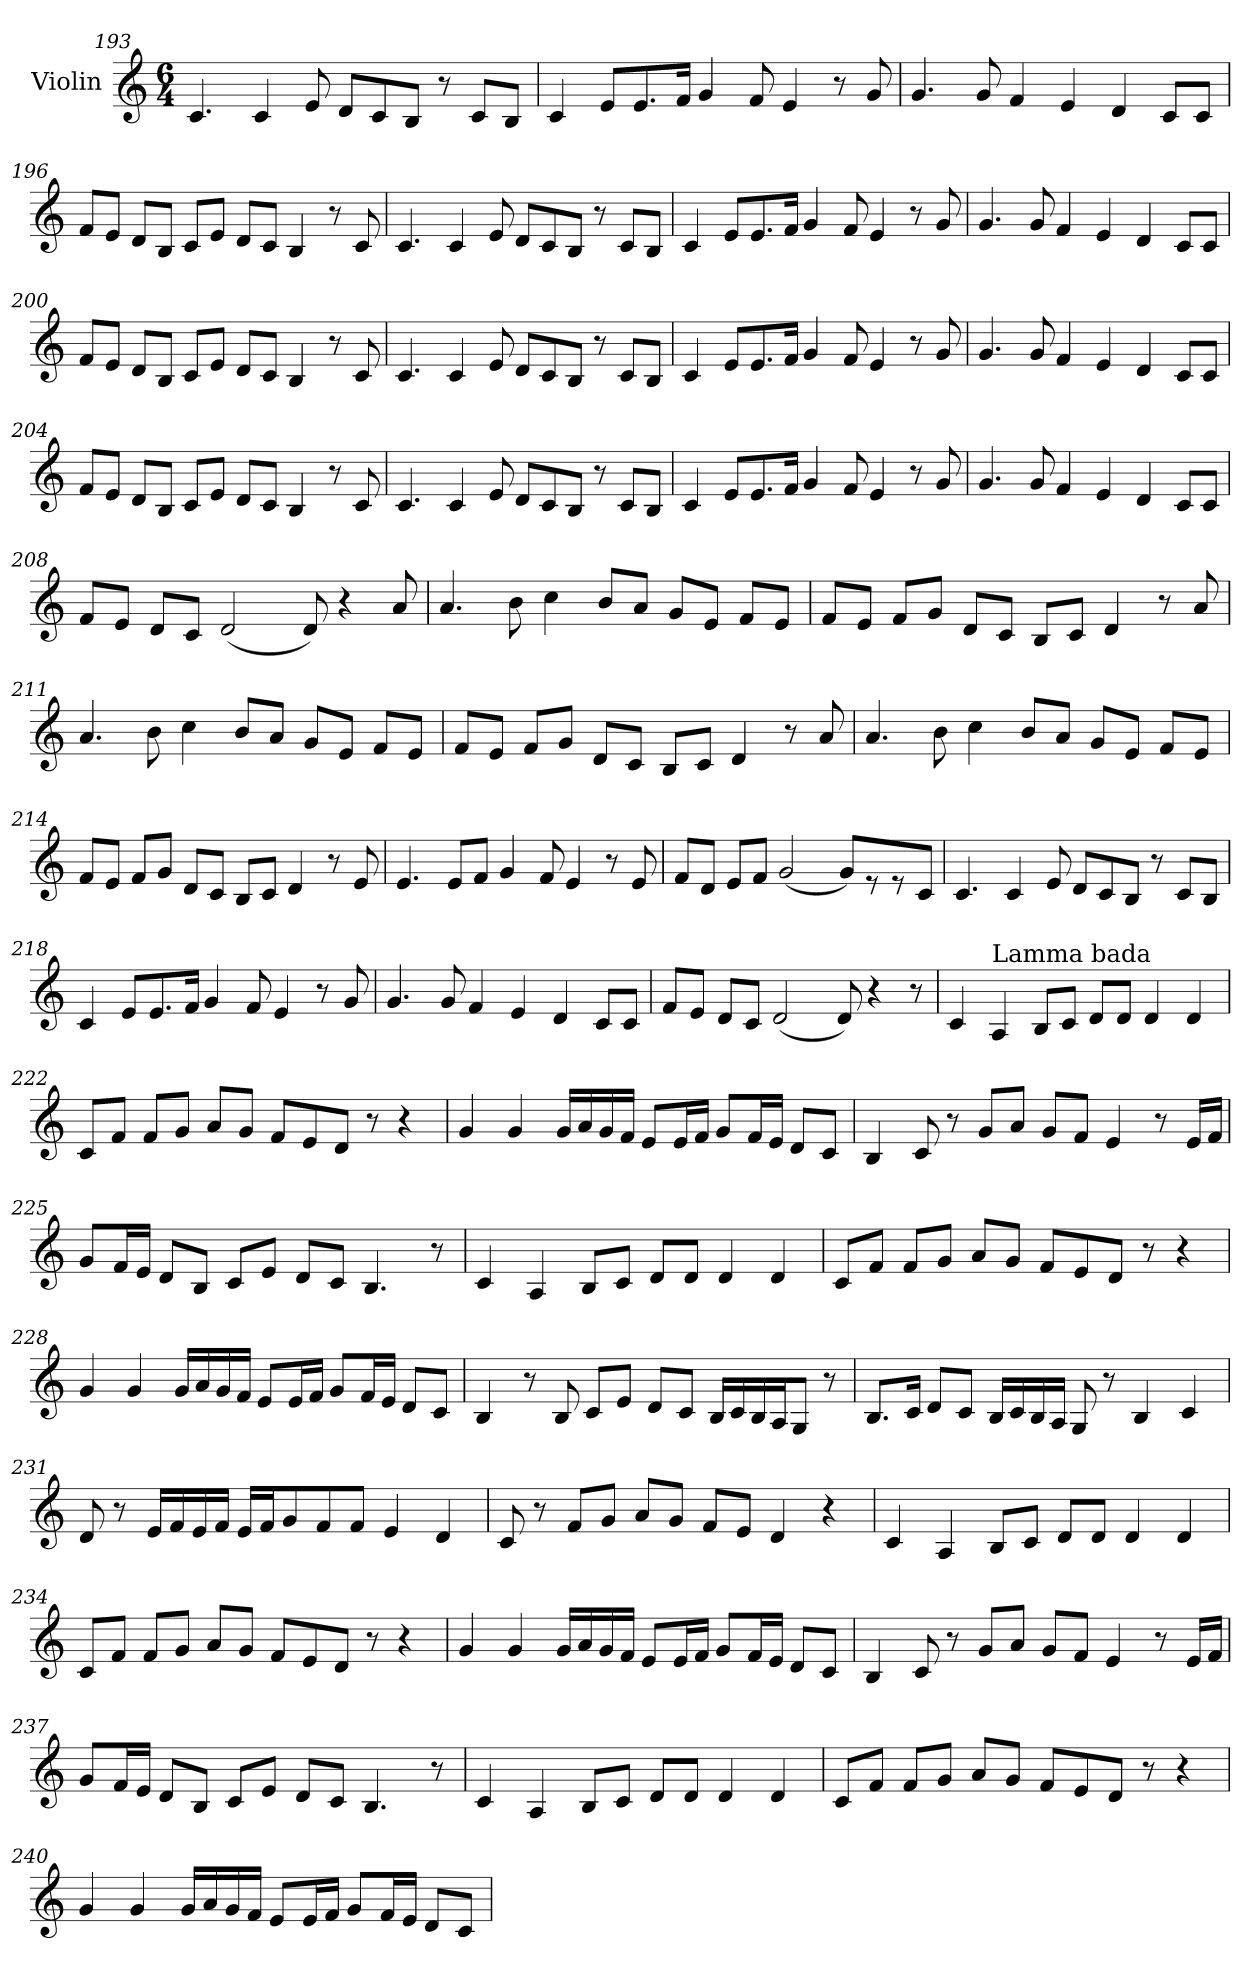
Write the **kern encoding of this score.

**kern
*part1
*staff1
*I"Violin
*clefG2
*k[]
*M6/4
=193
4.c/
4c/
8e/
8d/L
8c/
8B/J
8r
8c/L
8B/J
=194
4c/
8e/L
8.e/
16f/Jk
4g/
8f/
4e/
8r
8g/
!!LO:LB:g=z
=195
4.g/
8g/
4f/
4e/
4d/
8c/L
8c/J
=196
8f/L
8e/J
8d/L
8B/J
8c/L
8e/J
8d/L
8c/J
4B/
8r
8c/
=197
4.c/
4c/
8e/
8d/L
8c/
8B/J
8r
8c/L
8B/J
!!LO:PB:g=z
=198
4c/
8e/L
8.e/
16f/Jk
4g/
8f/
4e/
8r
8g/
!!LO:LB:g=z
=199
4.g/
8g/
4f/
4e/
4d/
8c/L
8c/J
=200
8f/L
8e/J
8d/L
8B/J
8c/L
8e/J
8d/L
8c/J
4B/
8r
8c/
=201
4.c/
4c/
8e/
8d/L
8c/
8B/J
8r
8c/L
8B/J
!!LO:LB:g=z
=202
4c/
8e/L
8.e/
16f/Jk
4g/
8f/
4e/
8r
8g/
=203
4.g/
8g/
4f/
4e/
4d/
8c/L
8c/J
=204
8f/L
8e/J
8d/L
8B/J
8c/L
8e/J
8d/L
8c/J
4B/
8r
8c/
!!LO:LB:g=z
=205
4.c/
4c/
8e/
8d/L
8c/
8B/J
8r
8c/L
8B/J
!!LO:LB:g=z
=206
4c/
8e/L
8.e/
16f/Jk
4g/
8f/
4e/
8r
8g/
=207
4.g/
8g/
4f/
4e/
4d/
8c/L
8c/J
=208
8f/L
8e/J
8d/L
8c/J
(<2d/
8d/)
4r
8a/
!!LO:LB:g=z
=209
4.a/
8b\
4cc\
8b/L
8a/J
8g/L
8e/J
8f/L
8e/J
=210
8f/L
8e/J
8f/L
8g/J
8d/L
8c/J
8B/L
8c/J
4d/
8r
8a/
=211
4.a/
8b\
4cc\
8b/L
8a/J
8g/L
8e/J
8f/L
8e/J
!!LO:LB:g=z
=212
8f/L
8e/J
8f/L
8g/J
8d/L
8c/J
8B/L
8c/J
4d/
8r
8a/
=213
4.a/
8b\
4cc\
8b/L
8a/J
8g/L
8e/J
8f/L
8e/J
=214
8f/L
8e/J
8f/L
8g/J
8d/L
8c/J
8B/L
8c/J
4d/
8r
8e/
!!LO:LB:g=z
=215
4.e/
8e/L
8f/J
4g/
8f/
4e/
8r
8e/
=216
8f/L
8d/J
8e/L
8f/J
(<2g/
8g/L)
8r
8r
8c/J
=217
4.c/
4c/
8e/
8d/L
8c/
8B/J
8r
8c/L
8B/J
!!LO:PB:g=z
=218
4c/
8e/L
8.e/
16f/Jk
4g/
8f/
4e/
8r
8g/
=219
4.g/
8g/
4f/
4e/
4d/
8c/L
8c/J
=220
8f/L
8e/J
8d/L
8c/J
(<2d/
8d/)
4r
8r
!!LO:LB:g=z
=221
4c/
!LO:TX:a:t=Lamma bada
4A/
8B/L
8c/J
8d/L
8d/J
4d/
4d/
=222
8c/L
8f/J
8f/L
8g/J
8a/L
8g/J
8f/L
8e/
8d/J
8r
4r
=223
4g/
4g/
16g/LL
16a/
16g/
16f/JJ
8e/L
16e/L
16f/JJ
8g/L
16f/L
16e/JJ
8d/L
8c/J
!!LO:LB:g=z
=224
4B/
8c/
8r
8g/L
8a/J
8g/L
8f/J
4e/
8r
16e/LL
16f/JJ
=225
8g/L
16f/L
16e/JJ
8d/L
8B/J
8c/L
8e/J
8d/L
8c/J
4.B/
8r
=226
4c/
4A/
8B/L
8c/J
8d/L
8d/J
4d/
4d/
!!LO:LB:g=z
=227
8c/L
8f/J
8f/L
8g/J
8a/L
8g/J
8f/L
8e/
8d/J
8r
4r
=228
4g/
4g/
16g/LL
16a/
16g/
16f/JJ
8e/L
16e/L
16f/JJ
8g/L
16f/L
16e/JJ
8d/L
8c/J
=229
4B/
8r
8B/
8c/L
8e/J
8d/L
8c/J
16B/LL
16c/
16B/
16A/J
8G/J
8r
!!LO:LB:g=z
=230
8.B/L
16c/Jk
8d/L
8c/J
16B/LL
16c/
16B/
16A/JJ
8G/
8r
4B/
4c/
=231
8d/
8r
16e/LL
16f/
16e/
16f/JJ
16e/LL
16f/J
8g/
8f/
8f/J
4e/
4d/
=232
8c/
8r
8f/L
8g/J
8a/L
8g/J
8f/L
8e/J
4d/
4r
!!LO:LB:g=z
=233
4c/
4A/
8B/L
8c/J
8d/L
8d/J
4d/
4d/
=234
8c/L
8f/J
8f/L
8g/J
8a/L
8g/J
8f/L
8e/
8d/J
8r
4r
=235
4g/
4g/
16g/LL
16a/
16g/
16f/JJ
8e/L
16e/L
16f/JJ
8g/L
16f/L
16e/JJ
8d/L
8c/J
!!LO:LB:g=z
=236
4B/
8c/
8r
8g/L
8a/J
8g/L
8f/J
4e/
8r
16e/LL
16f/JJ
=237
8g/L
16f/L
16e/JJ
8d/L
8B/J
8c/L
8e/J
8d/L
8c/J
4.B/
8r
=238
4c/
4A/
8B/L
8c/J
8d/L
8d/J
4d/
4d/
!!LO:LB:g=z
=239
8c/L
8f/J
8f/L
8g/J
8a/L
8g/J
8f/L
8e/
8d/J
8r
4r
=240
4g/
4g/
16g/LL
16a/
16g/
16f/JJ
8e/L
16e/L
16f/JJ
8g/L
16f/L
16e/JJ
8d/L
8c/J
=
*-
